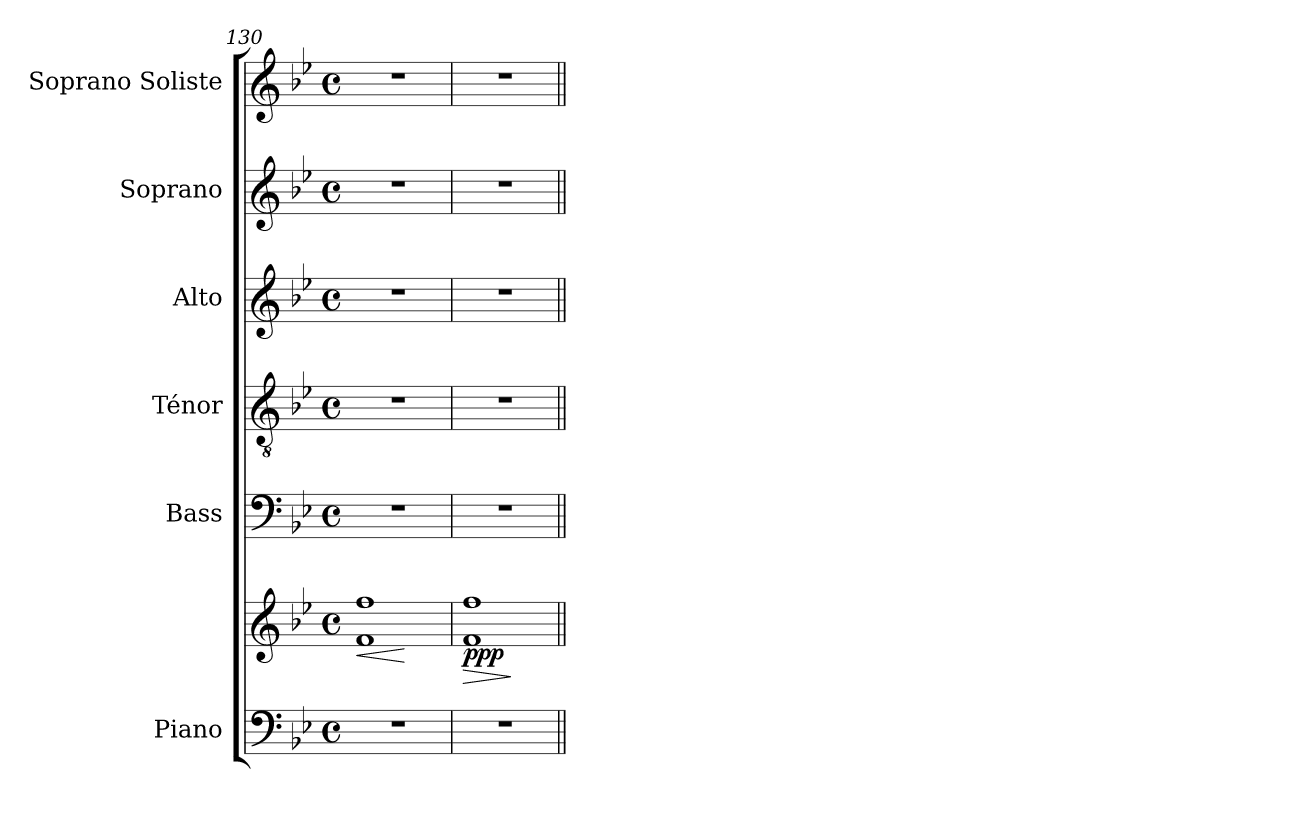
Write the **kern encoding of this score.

**kern	**kern	**dynam	**kern	**kern	**kern	**kern	**kern
*part6	*part6	*part6	*part5	*part4	*part3	*part2	*part1
*staff7	*staff6	*staff6/7	*staff5	*staff4	*staff3	*staff2	*staff1
*I"Piano	*	*	*I"Bass	*I"Ténor	*I"Alto	*I"Soprano	*I"Soprano Soliste
*I'Pno.	*	*	*I'B.	*I'T.	*I'A.	*I'S.	*
*clefF4	*clefG2	*	*clefF4	*clefGv2	*clefG2	*clefG2	*clefG2
*	*	*	*	*	*	*ITrd2c3	*
*k[b-e-]	*k[b-e-]	*	*k[b-e-]	*k[b-e-]	*k[b-e-]	*k[f#]	*k[b-e-]
*M4/4	*M4/4	*	*M4/4	*M4/4	*M4/4	*M4/4	*M4/4
*met(c)	*met(c)	*	*met(c)	*met(c)	*met(c)	*met(c)	*met(c)
=130	=130	=130	=130	=130	=130	=130	=130
!	!	!LO:HP:b	!	!	!	!	!
1r	1f 1ff	<	1r	1r	1r	1r	1r
.	.	[	.	.	.	.	.
=131	=131	=131	=131	=131	=131	=131	=131
!	!	!LO:HP:b	!	!	!	!	!
!	!	!LO:DY:n=1:b	!	!	!	!	!
1r	1f 1ff	> ppp	1r	1r	1r	1r	1r
.	.	]	.	.	.	.	.
=||	=||	=||	=||	=||	=||	=||	=||
*-	*-	*-	*-	*-	*-	*-	*-
